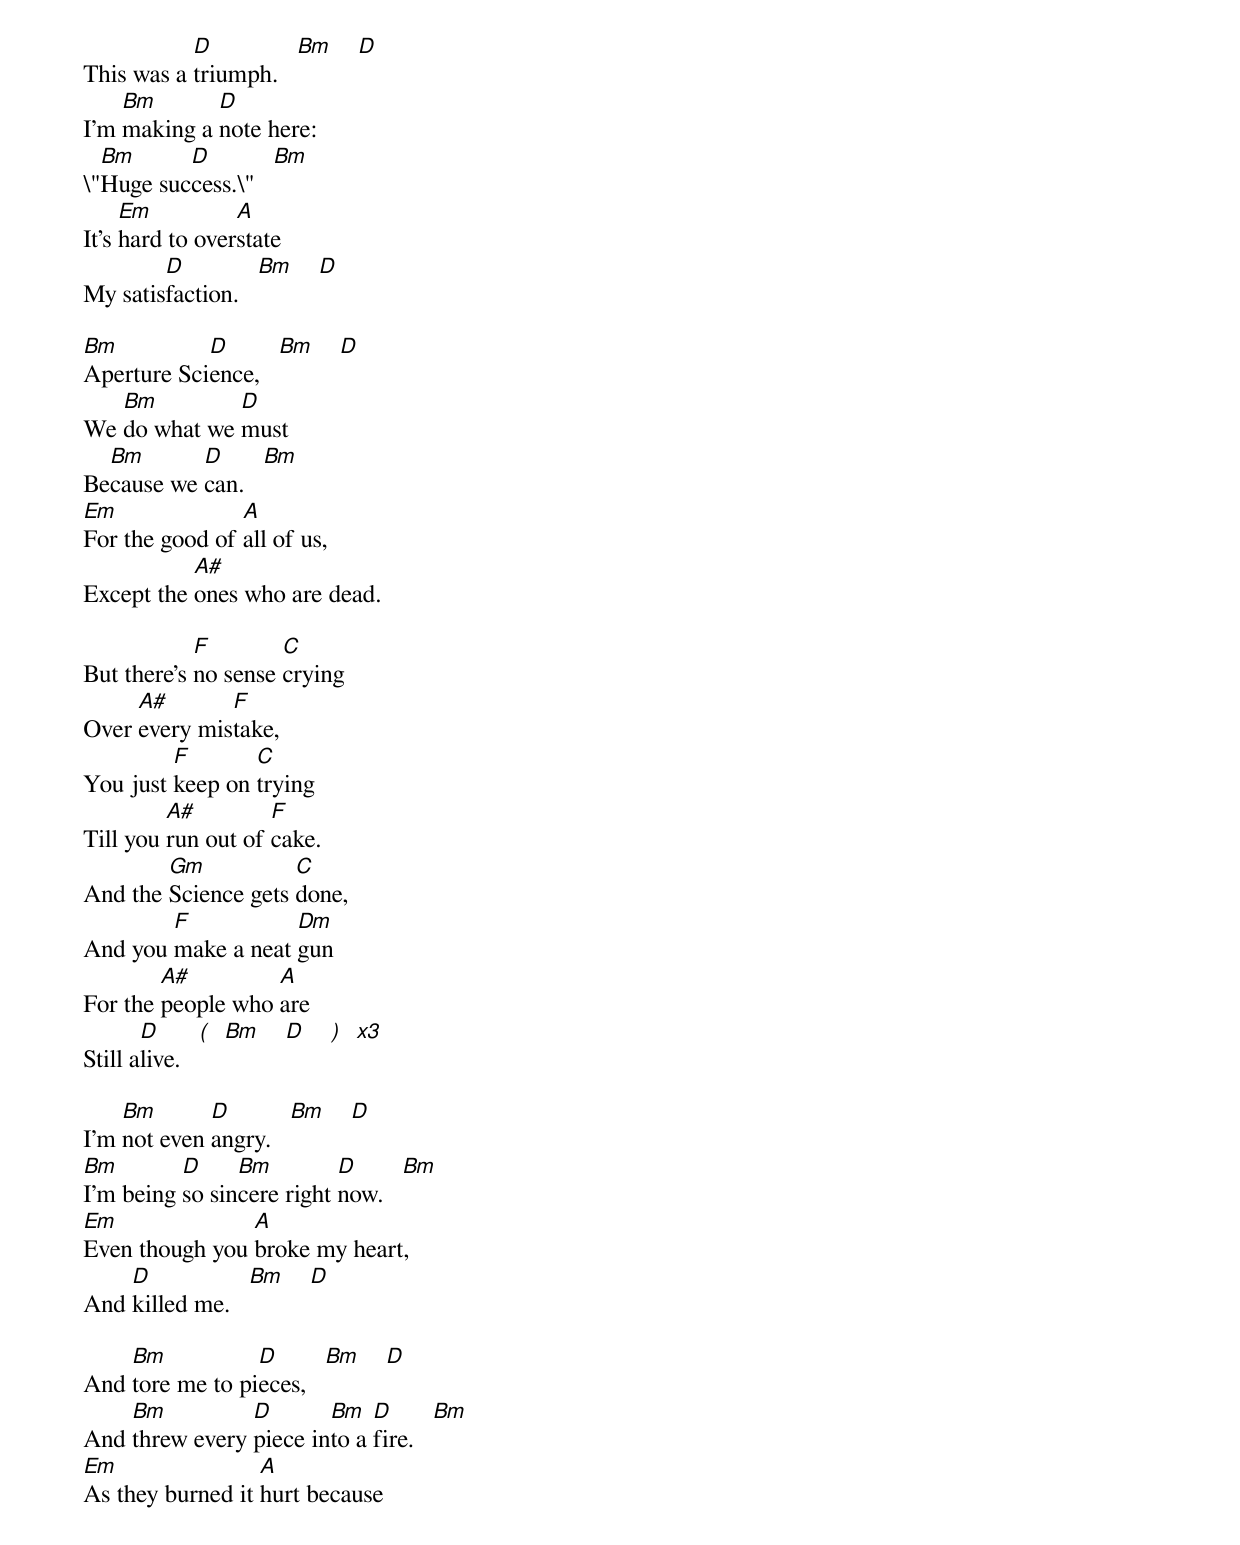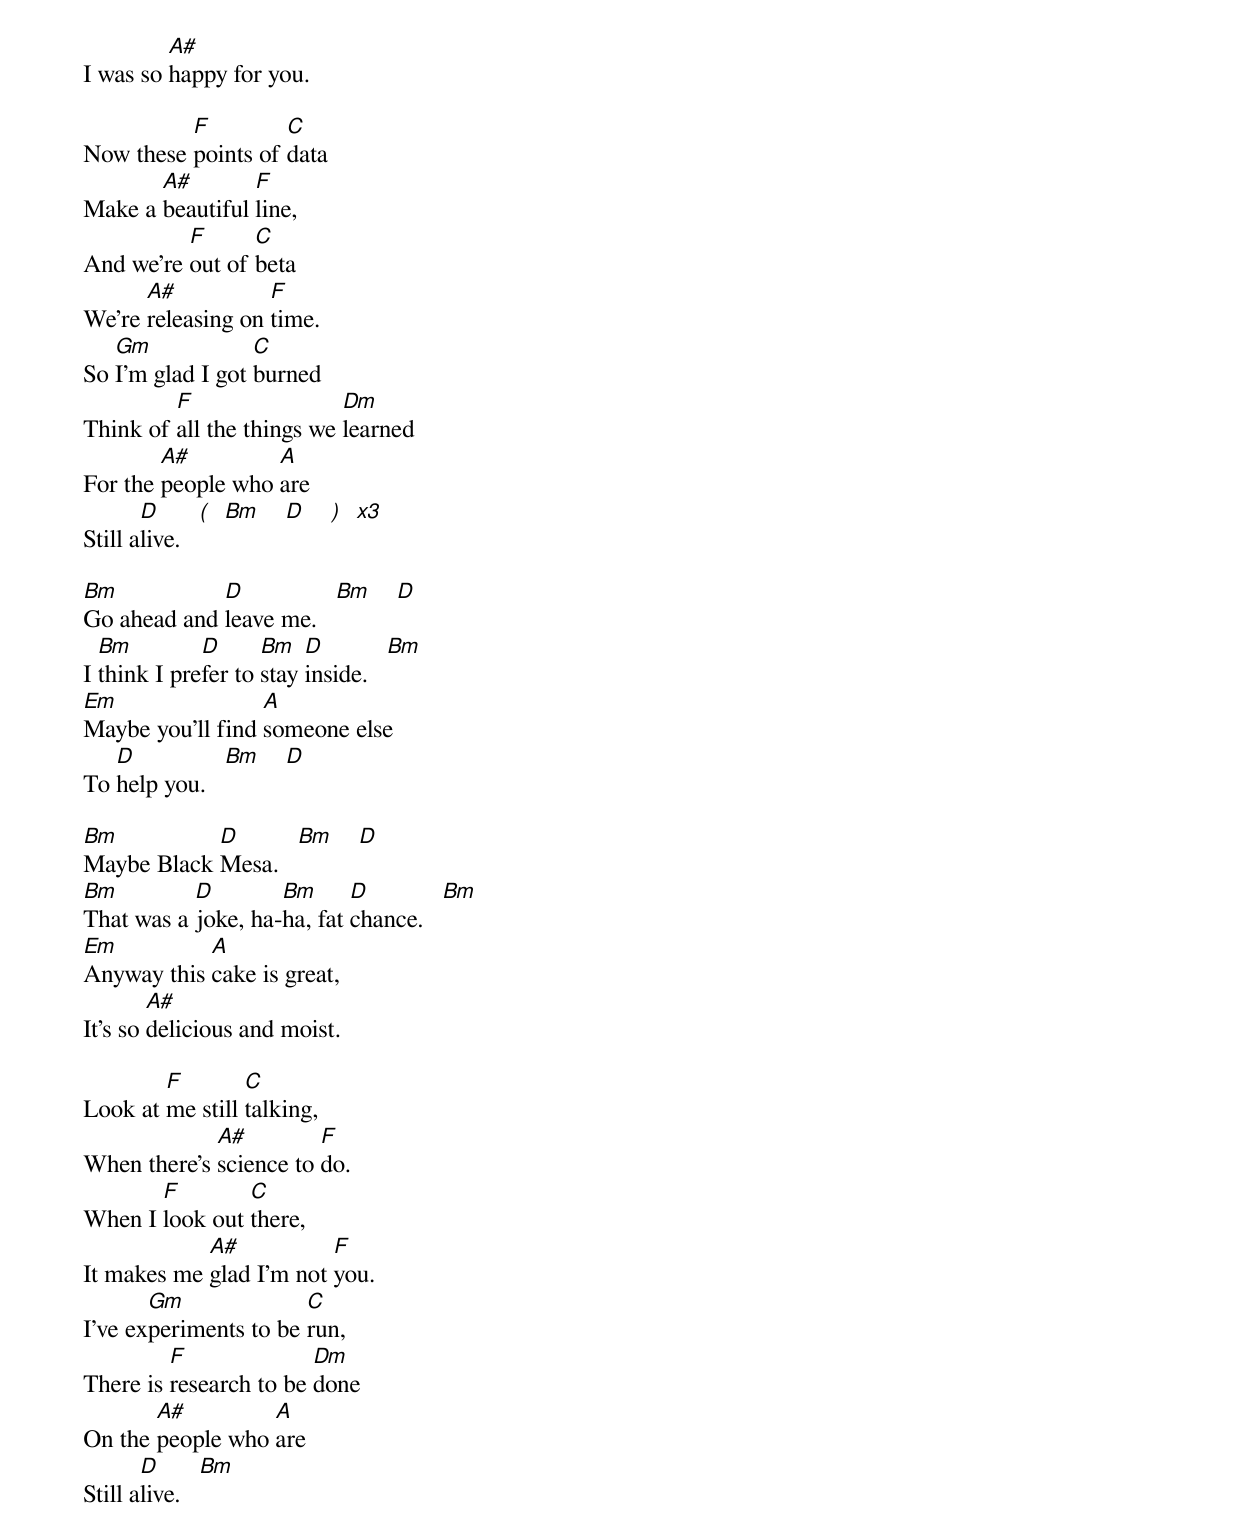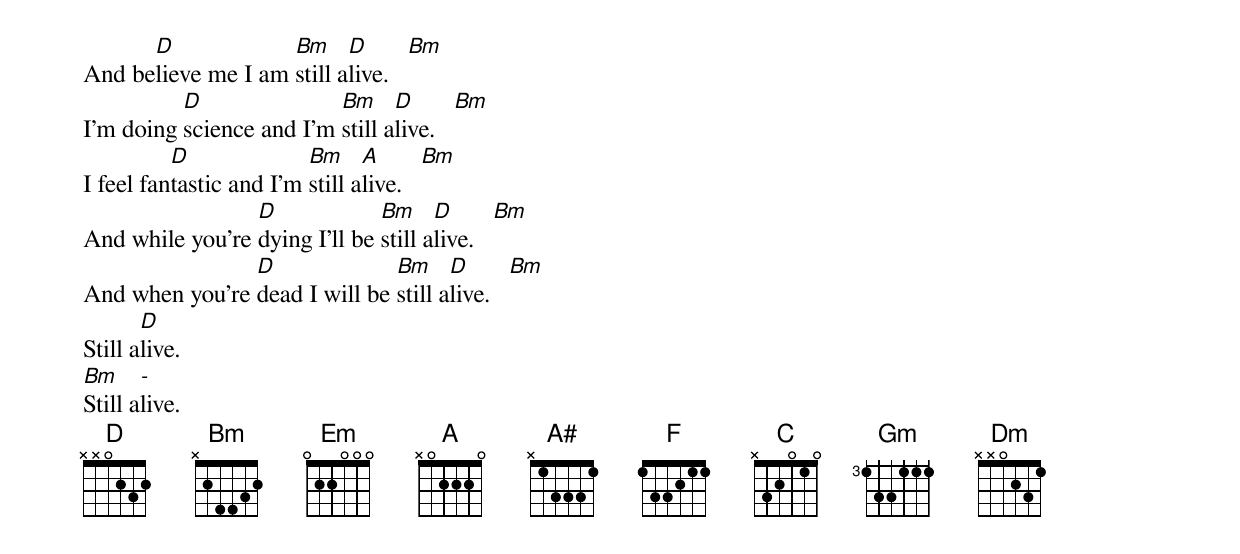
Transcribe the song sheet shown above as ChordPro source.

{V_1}
This was a [D]triumph.   [Bm]    [D]
I'm [Bm]making a [D]note here:
\"[Bm]Huge suc[D]cess.\"   [Bm]
It's [Em]hard to over[A]state
My satis[D]faction.   [Bm]    [D]

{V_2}
[Bm]Aperture Sci[D]ence,   [Bm]    [D]
We [Bm]do what we [D]must
Be[Bm]cause we [D]can.   [Bm]
[Em]For the good of [A]all of us,
Except the [A#]ones who are dead.

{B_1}
But there's [F]no sense [C]crying
Over [A#]every mis[F]take,
You just [F]keep on [C]trying
Till you [A#]run out of [F]cake.
And the [Gm]Science gets [C]done,
And you [F]make a neat [Dm]gun
For the [A#]people who [A]are
Still a[D]live.   [(]  [Bm]    [D]    [)]  [x3]

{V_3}
I'm [Bm]not even [D]angry.   [Bm]    [D]
[Bm]I'm being [D]so sin[Bm]cere right [D]now.   [Bm]
[Em]Even though you [A]broke my heart,
And [D]killed me.   [Bm]    [D]

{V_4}
And [Bm]tore me to pi[D]eces,   [Bm]    [D]
And [Bm]threw every [D]piece in[Bm]to a [D]fire.   [Bm]
[Em]As they burned it [A]hurt because
I was so [A#]happy for you.

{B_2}
Now these [F]points of [C]data
Make a [A#]beautiful [F]line,
And we're [F]out of [C]beta
We're [A#]releasing on [F]time.
So [Gm]I'm glad I got [C]burned
Think of [F]all the things we [Dm]learned
For the [A#]people who [A]are
Still a[D]live.   [(]  [Bm]    [D]    [)]  [x3]

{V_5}
[Bm]Go ahead and [D]leave me.   [Bm]    [D]
I [Bm]think I pre[D]fer to [Bm]stay [D]inside.   [Bm]
[Em]Maybe you'll find [A]someone else
To [D]help you.   [Bm]    [D]

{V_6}
[Bm]Maybe Black [D]Mesa.   [Bm]    [D]
[Bm]That was a [D]joke, ha-[Bm]ha, fat [D]chance.   [Bm]
[Em]Anyway this [A]cake is great,
It's so [A#]delicious and moist.

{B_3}
Look at [F]me still [C]talking,
When there's [A#]science to [F]do.
When I [F]look out [C]there,
It makes me [A#]glad I'm not [F]you.
I've ex[Gm]periments to be [C]run,
There is [F]research to be [Dm]done
On the [A#]people who [A]are
Still a[D]live.   [Bm]

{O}
And be[D]lieve me I am [Bm]still a[D]live.   [Bm]
I'm doing [D]science and I'm [Bm]still a[D]live.   [Bm]
I feel fan[D]tastic and I'm [Bm]still a[A]live.   [Bm]
And while you're [D]dying I'll be [Bm]still a[D]live.   [Bm]
And when you're [D]dead I will be [Bm]still a[D]live.   [Bm]
Still a[D]live.
[Bm]Still a[-]live.
